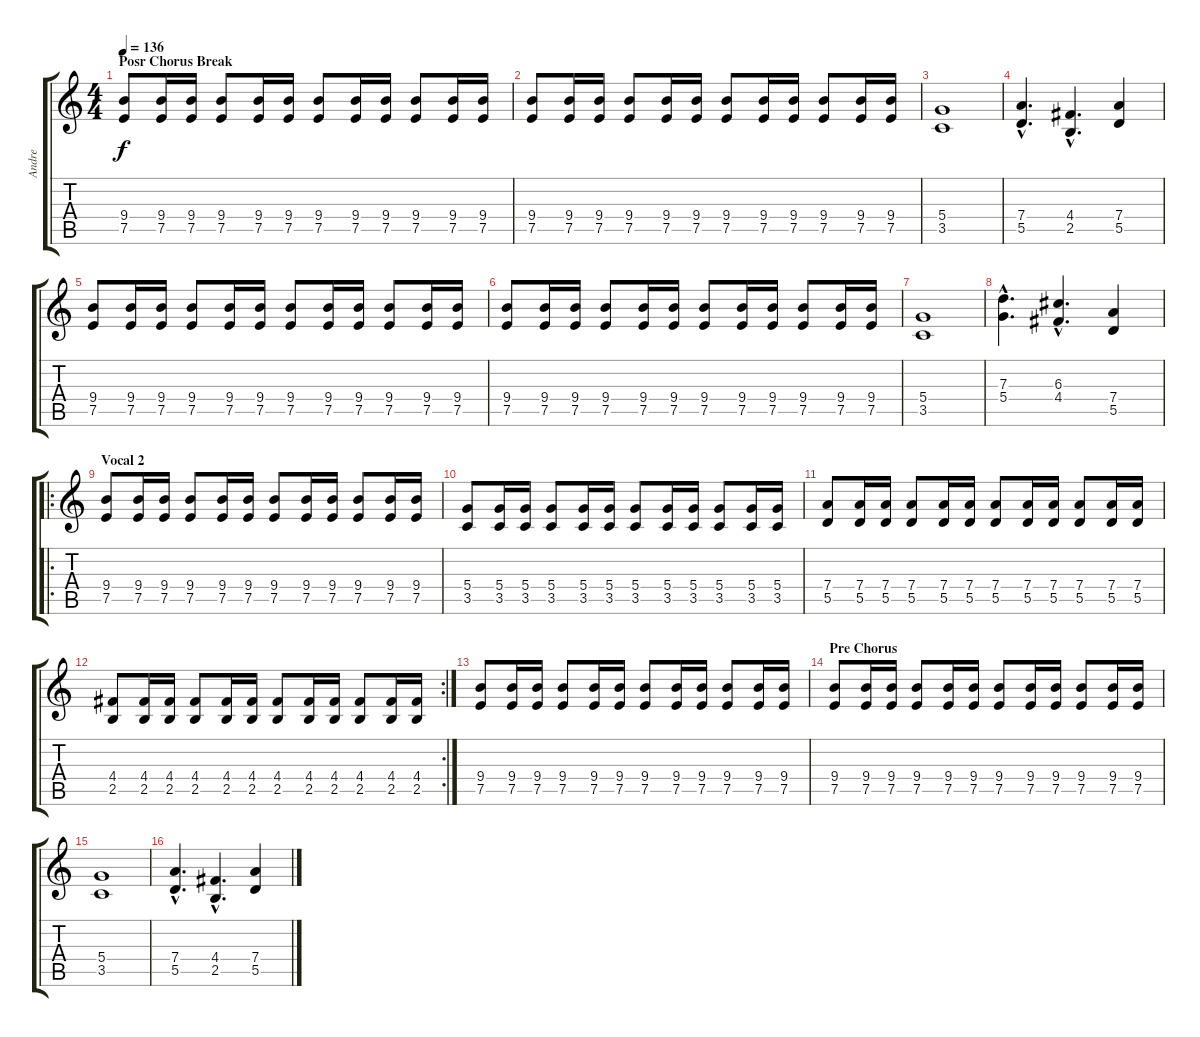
\track ("Andre" "Andre") {instrument overdrivenguitar}
\staff {score tabs}
\tuning (E4 B3 G3 D3 A2 E2) {hide}
\ts (4 4)
\section ("" "Posr Chorus Break")
\tempo 136
\clef g2
\ks c
(9.4 7.5).8{dy f} (9.4 7.5).16 (9.4 7.5).16 (9.4 7.5).8 (9.4 7.5).16 (9.4 7.5).16 (9.4 7.5).8 (9.4 7.5).16 (9.4 7.5).16 (9.4 7.5).8 (9.4 7.5).16 (9.4 7.5).16 |
(9.4 7.5).8 (9.4 7.5).16 (9.4 7.5).16 (9.4 7.5).8 (9.4 7.5).16 (9.4 7.5).16 (9.4 7.5).8 (9.4 7.5).16 (9.4 7.5).16 (9.4 7.5).8 (9.4 7.5).16 (9.4 7.5).16 |
(5.4 3.5).1 |
(7.4{hac} 5.5{hac}).4{d} (4.4{hac} 2.5{hac}).4{d} (7.4 5.5).4 |
(9.4 7.5).8 (9.4 7.5).16 (9.4 7.5).16 (9.4 7.5).8 (9.4 7.5).16 (9.4 7.5).16 (9.4 7.5).8 (9.4 7.5).16 (9.4 7.5).16 (9.4 7.5).8 (9.4 7.5).16 (9.4 7.5).16 |
(9.4 7.5).8 (9.4 7.5).16 (9.4 7.5).16 (9.4 7.5).8 (9.4 7.5).16 (9.4 7.5).16 (9.4 7.5).8 (9.4 7.5).16 (9.4 7.5).16 (9.4 7.5).8 (9.4 7.5).16 (9.4 7.5).16 |
(5.4 3.5).1 |
(7.3{hac} 5.4{hac}).4{d} (6.3{hac} 4.4{hac}).4{d} (7.4 5.5).4 |
\ro
\section ("" "Vocal 2")
(9.4 7.5).8 (9.4 7.5).16 (9.4 7.5).16 (9.4 7.5).8 (9.4 7.5).16 (9.4 7.5).16 (9.4 7.5).8 (9.4 7.5).16 (9.4 7.5).16 (9.4 7.5).8 (9.4 7.5).16 (9.4 7.5).16 |
(5.4 3.5).8 (5.4 3.5).16 (5.4 3.5).16 (5.4 3.5).8 (5.4 3.5).16 (5.4 3.5).16 (5.4 3.5).8 (5.4 3.5).16 (5.4 3.5).16 (5.4 3.5).8 (5.4 3.5).16 (5.4 3.5).16 |
(7.4 5.5).8 (7.4 5.5).16 (7.4 5.5).16 (7.4 5.5).8 (7.4 5.5).16 (7.4 5.5).16 (7.4 5.5).8 (7.4 5.5).16 (7.4 5.5).16 (7.4 5.5).8 (7.4 5.5).16 (7.4 5.5).16 |
\rc 2
(4.4 2.5).8 (4.4 2.5).16 (4.4 2.5).16 (4.4 2.5).8 (4.4 2.5).16 (4.4 2.5).16 (4.4 2.5).8 (4.4 2.5).16 (4.4 2.5).16 (4.4 2.5).8 (4.4 2.5).16 (4.4 2.5).16 |
(9.4 7.5).8 (9.4 7.5).16 (9.4 7.5).16 (9.4 7.5).8 (9.4 7.5).16 (9.4 7.5).16 (9.4 7.5).8 (9.4 7.5).16 (9.4 7.5).16 (9.4 7.5).8 (9.4 7.5).16 (9.4 7.5).16 |
\section ("" "Pre Chorus")
(9.4 7.5).8 (9.4 7.5).16 (9.4 7.5).16 (9.4 7.5).8 (9.4 7.5).16 (9.4 7.5).16 (9.4 7.5).8 (9.4 7.5).16 (9.4 7.5).16 (9.4 7.5).8 (9.4 7.5).16 (9.4 7.5).16 |
(5.4 3.5).1 |
(7.4{hac} 5.5{hac}).4{d} (4.4{hac} 2.5{hac}).4{d} (7.4 5.5).4
